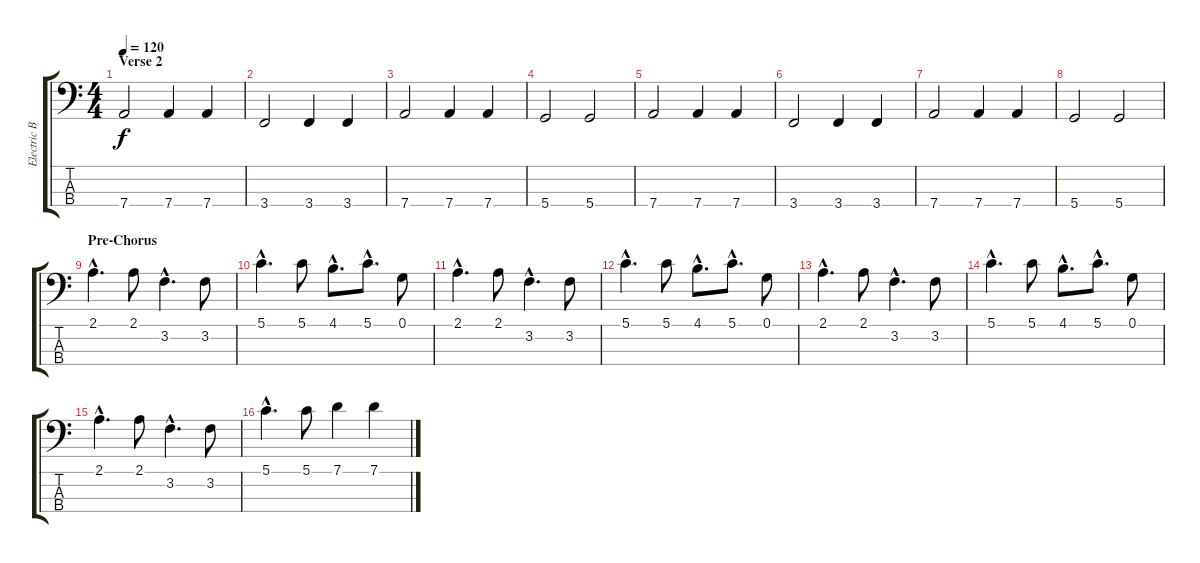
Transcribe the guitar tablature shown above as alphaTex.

\track ("Electric Bass (finger)" "Electric B") {instrument electricbassfinger}
\staff {score tabs}
\tuning (G2 D2 A1 D1) {hide}
\ts (4 4)
\section ("" "Verse 2")
\tempo 120
\clef f4
\ks c
7.4.2{dy f} 7.4.4 7.4.4 |
3.4.2 3.4.4 3.4.4 |
7.4.2 7.4.4 7.4.4 |
5.4.2 5.4.2 |
7.4.2 7.4.4 7.4.4 |
3.4.2 3.4.4 3.4.4 |
7.4.2 7.4.4 7.4.4 |
5.4.2 5.4.2 |
\section ("" "Pre-Chorus")
2.1{hac}.4{d} 2.1.8 3.2{hac}.4{d} 3.2.8 |
5.1{hac}.4{d} 5.1.8 4.1{hac}.8{d} 5.1{hac}.8{d} 0.1.8 |
2.1{hac}.4{d} 2.1.8 3.2{hac}.4{d} 3.2.8 |
5.1{hac}.4{d} 5.1.8 4.1{hac}.8{d} 5.1{hac}.8{d} 0.1.8 |
2.1{hac}.4{d} 2.1.8 3.2{hac}.4{d} 3.2.8 |
5.1{hac}.4{d} 5.1.8 4.1{hac}.8{d} 5.1{hac}.8{d} 0.1.8 |
2.1{hac}.4{d} 2.1.8 3.2{hac}.4{d} 3.2.8 |
5.1{hac}.4{d} 5.1.8 7.1.4 7.1.4
